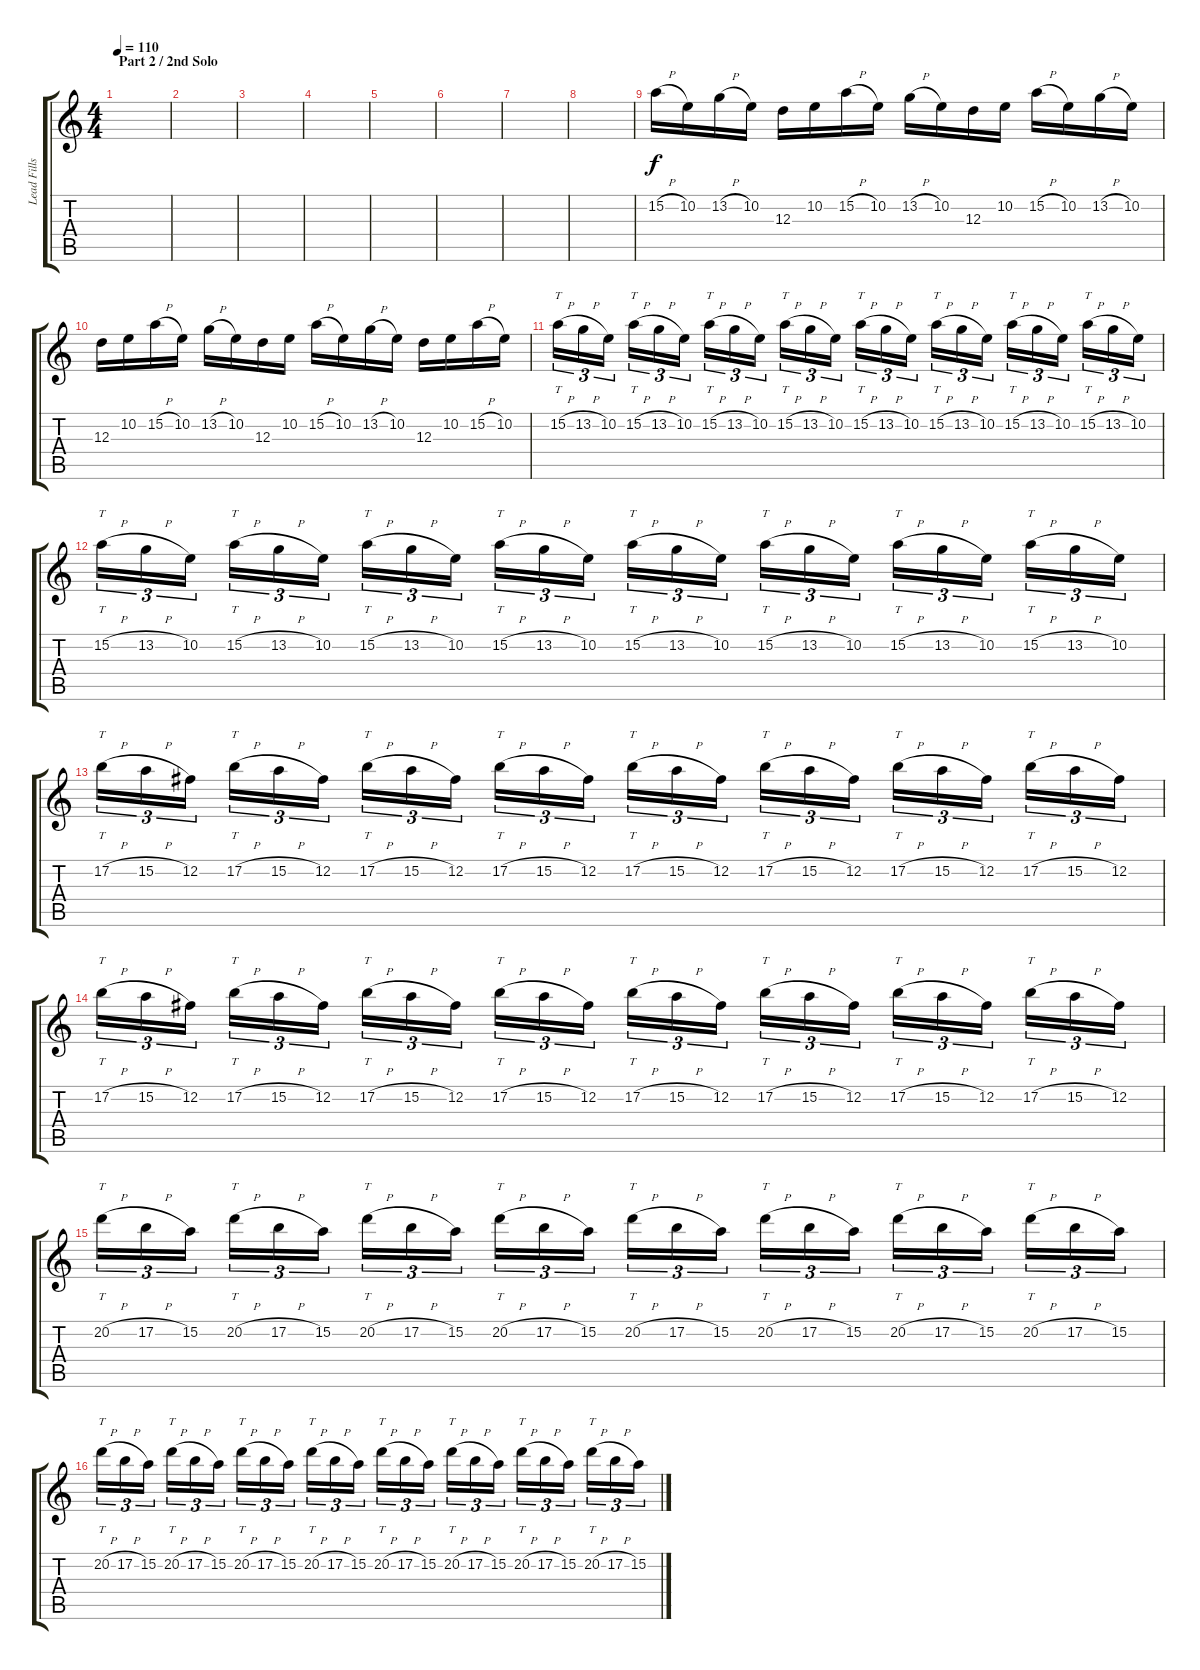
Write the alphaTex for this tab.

\track ("Lead Fills" "Lead Fills") {instrument distortionguitar}
\staff {score tabs}
\tuning (B3 Gb3 D3 A2 E2 B1) {hide}
\ts (4 4)
\section ("" "Part 2 / 2nd Solo")
\tempo 110
\clef g2
\ks c
|
|
|
|
|
|
|
|
15.2{h}.16{volume 11} 10.2.16 13.2{h}.16 10.2.16 12.3.16 10.2.16 15.2{h}.16 10.2.16 13.2{h}.16 10.2.16 12.3.16 10.2.16 15.2{h}.16 10.2.16 13.2{h}.16 10.2.16 |
12.3.16 10.2.16 15.2{h}.16 10.2.16 13.2{h}.16 10.2.16 12.3.16 10.2.16 15.2{h}.16 10.2.16 13.2{h}.16 10.2.16 12.3.16 10.2.16 15.2{h}.16 10.2.16 |
15.2{h}.16{tt tu (3 2)} 13.2{h}.16{tu (3 2)} 10.2.16{tu (3 2)} 15.2{h}.16{tt tu (3 2)} 13.2{h}.16{tu (3 2)} 10.2.16{tu (3 2)} 15.2{h}.16{tt tu (3 2)} 13.2{h}.16{tu (3 2)} 10.2.16{tu (3 2)} 15.2{h}.16{tt tu (3 2)} 13.2{h}.16{tu (3 2)} 10.2.16{tu (3 2)} 15.2{h}.16{tt tu (3 2)} 13.2{h}.16{tu (3 2)} 10.2.16{tu (3 2)} 15.2{h}.16{tt tu (3 2)} 13.2{h}.16{tu (3 2)} 10.2.16{tu (3 2)} 15.2{h}.16{tt tu (3 2)} 13.2{h}.16{tu (3 2)} 10.2.16{tu (3 2)} 15.2{h}.16{tt tu (3 2)} 13.2{h}.16{tu (3 2)} 10.2.16{tu (3 2)} |
15.2{h}.16{tt tu (3 2)} 13.2{h}.16{tu (3 2)} 10.2.16{tu (3 2)} 15.2{h}.16{tt tu (3 2)} 13.2{h}.16{tu (3 2)} 10.2.16{tu (3 2)} 15.2{h}.16{tt tu (3 2)} 13.2{h}.16{tu (3 2)} 10.2.16{tu (3 2)} 15.2{h}.16{tt tu (3 2)} 13.2{h}.16{tu (3 2)} 10.2.16{tu (3 2)} 15.2{h}.16{tt tu (3 2)} 13.2{h}.16{tu (3 2)} 10.2.16{tu (3 2)} 15.2{h}.16{tt tu (3 2)} 13.2{h}.16{tu (3 2)} 10.2.16{tu (3 2)} 15.2{h}.16{tt tu (3 2)} 13.2{h}.16{tu (3 2)} 10.2.16{tu (3 2)} 15.2{h}.16{tt tu (3 2)} 13.2{h}.16{tu (3 2)} 10.2.16{tu (3 2)} |
17.2{h}.16{tt tu (3 2)} 15.2{h}.16{tu (3 2)} 12.2.16{tu (3 2)} 17.2{h}.16{tt tu (3 2)} 15.2{h}.16{tu (3 2)} 12.2.16{tu (3 2)} 17.2{h}.16{tt tu (3 2)} 15.2{h}.16{tu (3 2)} 12.2.16{tu (3 2)} 17.2{h}.16{tt tu (3 2)} 15.2{h}.16{tu (3 2)} 12.2.16{tu (3 2)} 17.2{h}.16{tt tu (3 2)} 15.2{h}.16{tu (3 2)} 12.2.16{tu (3 2)} 17.2{h}.16{tt tu (3 2)} 15.2{h}.16{tu (3 2)} 12.2.16{tu (3 2)} 17.2{h}.16{tt tu (3 2)} 15.2{h}.16{tu (3 2)} 12.2.16{tu (3 2)} 17.2{h}.16{tt tu (3 2)} 15.2{h}.16{tu (3 2)} 12.2.16{tu (3 2)} |
17.2{h}.16{tt tu (3 2)} 15.2{h}.16{tu (3 2)} 12.2.16{tu (3 2)} 17.2{h}.16{tt tu (3 2)} 15.2{h}.16{tu (3 2)} 12.2.16{tu (3 2)} 17.2{h}.16{tt tu (3 2)} 15.2{h}.16{tu (3 2)} 12.2.16{tu (3 2)} 17.2{h}.16{tt tu (3 2)} 15.2{h}.16{tu (3 2)} 12.2.16{tu (3 2)} 17.2{h}.16{tt tu (3 2)} 15.2{h}.16{tu (3 2)} 12.2.16{tu (3 2)} 17.2{h}.16{tt tu (3 2)} 15.2{h}.16{tu (3 2)} 12.2.16{tu (3 2)} 17.2{h}.16{tt tu (3 2)} 15.2{h}.16{tu (3 2)} 12.2.16{tu (3 2)} 17.2{h}.16{tt tu (3 2)} 15.2{h}.16{tu (3 2)} 12.2.16{tu (3 2)} |
20.2{h}.16{tt tu (3 2)} 17.2{h}.16{tu (3 2)} 15.2.16{tu (3 2)} 20.2{h}.16{tt tu (3 2)} 17.2{h}.16{tu (3 2)} 15.2.16{tu (3 2)} 20.2{h}.16{tt tu (3 2)} 17.2{h}.16{tu (3 2)} 15.2.16{tu (3 2)} 20.2{h}.16{tt tu (3 2)} 17.2{h}.16{tu (3 2)} 15.2.16{tu (3 2)} 20.2{h}.16{tt tu (3 2)} 17.2{h}.16{tu (3 2)} 15.2.16{tu (3 2)} 20.2{h}.16{tt tu (3 2)} 17.2{h}.16{tu (3 2)} 15.2.16{tu (3 2)} 20.2{h}.16{tt tu (3 2)} 17.2{h}.16{tu (3 2)} 15.2.16{tu (3 2)} 20.2{h}.16{tt tu (3 2)} 17.2{h}.16{tu (3 2)} 15.2.16{tu (3 2)} |
20.2{h}.16{tt tu (3 2)} 17.2{h}.16{tu (3 2)} 15.2.16{tu (3 2)} 20.2{h}.16{tt tu (3 2)} 17.2{h}.16{tu (3 2)} 15.2.16{tu (3 2)} 20.2{h}.16{tt tu (3 2)} 17.2{h}.16{tu (3 2)} 15.2.16{tu (3 2)} 20.2{h}.16{tt tu (3 2)} 17.2{h}.16{tu (3 2)} 15.2.16{tu (3 2)} 20.2{h}.16{tt tu (3 2)} 17.2{h}.16{tu (3 2)} 15.2.16{tu (3 2)} 20.2{h}.16{tt tu (3 2)} 17.2{h}.16{tu (3 2)} 15.2.16{tu (3 2)} 20.2{h}.16{tt tu (3 2)} 17.2{h}.16{tu (3 2)} 15.2.16{tu (3 2)} 20.2{h}.16{tt tu (3 2)} 17.2{h}.16{tu (3 2)} 15.2.16{tu (3 2)}
